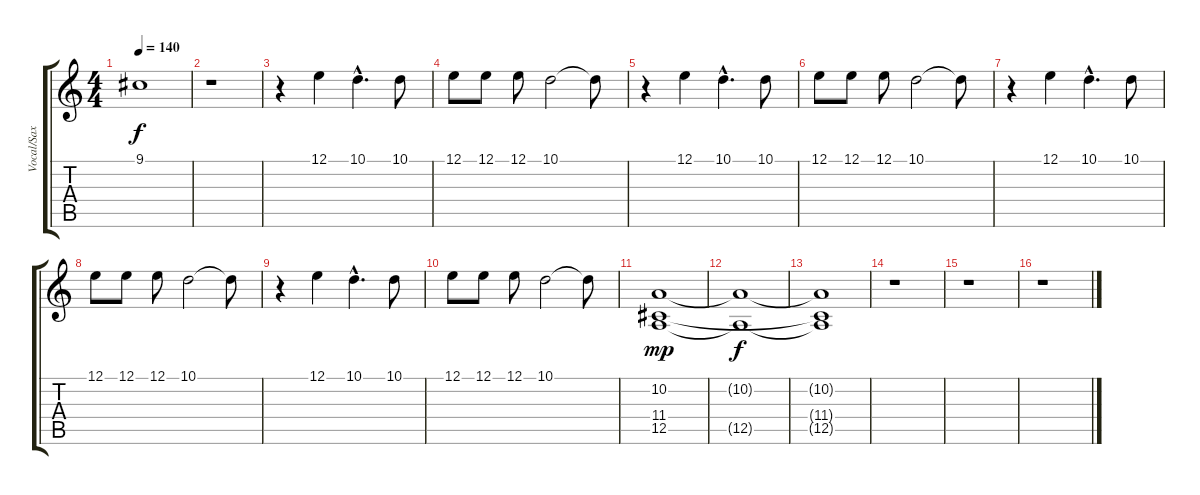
\track ("Vocal/Sax" "Vocal/Sax") {instrument tenorsax}
\staff {score tabs}
\tuning (E4 B3 G3 D3 A2 E2) {hide}
\ts (4 4)
\tempo 140
\clef g2
\ks c
9.1.1{dy f} |
r.1 |
r.4 12.1.4 10.1{hac}.4{d} 10.1.8 |
12.1.8 12.1.8 12.1.8 10.1.2 10.1{t}.8 |
r.4 12.1.4 10.1{hac}.4{d} 10.1.8 |
12.1.8 12.1.8 12.1.8 10.1.2 10.1{t}.8 |
r.4 12.1.4 10.1{hac}.4{d} 10.1.8 |
12.1.8 12.1.8 12.1.8 10.1.2 10.1{t}.8 |
r.4 12.1.4 10.1{hac}.4{d} 10.1.8 |
12.1.8 12.1.8 12.1.8 10.1.2 10.1{t}.8 |
(10.2 11.4 12.5).1{dy mp} |
(10.2{t} 12.5{t}).1{dy f} |
(10.2{t} 11.4{t} 12.5{t}).1 |
r.1 |
r.1 |
r.1
